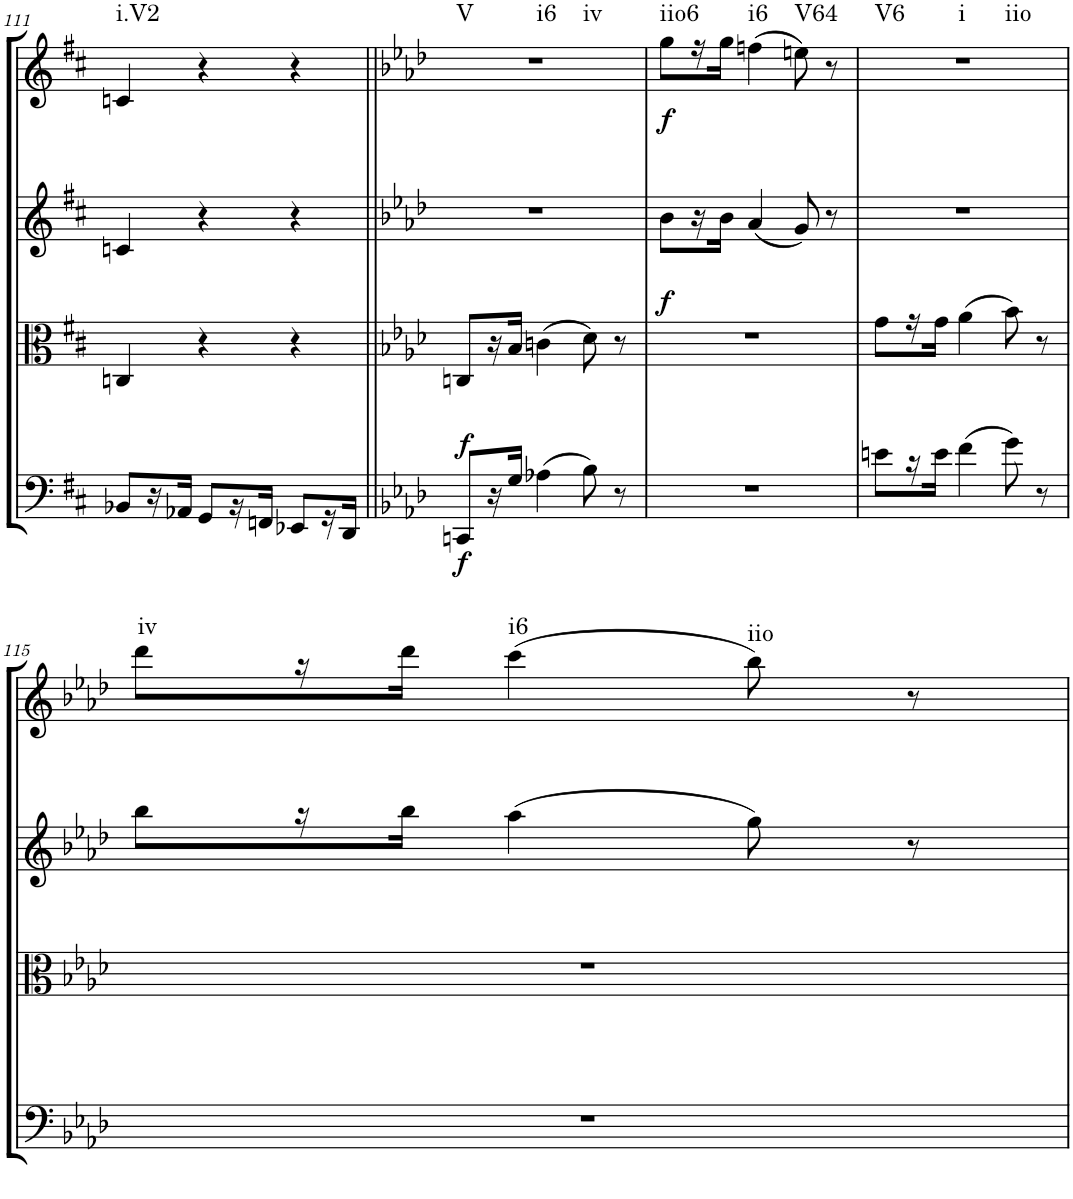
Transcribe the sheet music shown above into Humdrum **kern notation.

**kern	**dynam	**kern	**dynam	**kern	**kern	**dynam	**harte
*part4	*part4	*part3	*part3	*part2	*part1	*part1	*part1
*staff4	*staff4	*staff3	*staff3	*staff2	*staff1	*staff1	*
*I"Cello	*	*I"Viola	*	*I"2nd Violin	*I"1st Violin	*	*
*	*	*I'Vla	*	*I'Vln	*I'Vln	*	*
!!LO:PB:g=z
*clefF4	*	*clefC3	*	*clefG2	*clefG2	*	*
*k[f#c#]	*	*k[f#c#]	*	*k[f#c#]	*k[f#c#]	*	*
*M3/4	*	*M3/4	*	*M3/4	*M3/4	*	*
=111	=111	=111	=111	=111	=111	=111	=111
!	!	!	!	!	!	!	!LO:H:kt=i.V2
8BB-X/L	.	4Cn/	.	4cn/	4cn/	.	N
16r	.	.	.	.	.	.	.
16AA-X/JJ	.	.	.	.	.	.	.
8GG/L	.	4r	.	4r	4r	.	.
16r	.	.	.	.	.	.	.
16FFn/JJ	.	.	.	.	.	.	.
8EE-X/L	.	4r	.	4r	4r	.	.
16r	.	.	.	.	.	.	.
16DD/JJ	.	.	.	.	.	.	.
=112||	=112||	=112||	=112||	=112||	=112||	=112||	=112||
*k[b-e-a-d-]	*	*k[b-e-a-d-]	*	*k[b-e-a-d-]	*k[b-e-a-d-]	*	*
!	!LO:DY:b	!	!	!	!	!	!
!	!LO:DY:n=1:a	!	!	!	!	!	!LO:H:n=1:kt=V
!	!	!	!	!	!	!	!LO:H:n=2:kt=i6
!	!	!	!	!	!	!	!LO:H:n=3:kt=iv
8CCn/L	f f	8Cn/L	.	2.r	2.r	.	N N N
16r	.	16r	.	.	.	.	.
16G/JJ	.	16B-/JJ	.	.	.	.	.
(4A-X\	.	(4cn\	.	.	.	.	.
8B-\)	.	8d-\)	.	.	.	.	.
8r	.	8r	.	.	.	.	.
=113	=113	=113	=113	=113	=113	=113	=113
!	!	!	!LO:DY:a	!	!	!LO:DY:b	!LO:H:kt=iio6
2.r	.	2.r	f	8b-\L	8gg\L	f	N
.	.	.	.	16r	16r	.	.
.	.	.	.	16b-\JJ	16gg\JJ	.	.
!	!	!	!	!	!	!	!LO:H:kt=i6
.	.	.	.	(4a-/	(4ffn\	.	N
!	!	!	!	!	!	!	!LO:H:kt=V64
.	.	.	.	8g/)	8een\)	.	N
.	.	.	.	8r	8r	.	.
=114	=114	=114	=114	=114	=114	=114	=114
!	!	!	!	!	!	!	!LO:H:n=1:kt=V6
!	!	!	!	!	!	!	!LO:H:n=2:kt=i
!	!	!	!	!	!	!	!LO:H:n=3:kt=iio
8en\L	.	8g\L	.	2.r	2.r	.	N N N
16r	.	16r	.	.	.	.	.
16e\JJ	.	16g\JJ	.	.	.	.	.
(4f\	.	(4a-\	.	.	.	.	.
8g\)	.	8b-\)	.	.	.	.	.
8r	.	8r	.	.	.	.	.
!!LO:LB:g=z
=115	=115	=115	=115	=115	=115	=115	=115
!	!	!	!	!	!	!	!LO:H:kt=iv
2.r	.	2.r	.	8bb-\L	8ddd-\L	.	N
.	.	.	.	16r	16r	.	.
.	.	.	.	16bb-\JJ	16ddd-\JJ	.	.
!	!	!	!	!	!	!	!LO:H:kt=i6
.	.	.	.	(4aa-\	(4ccc\	.	N
!	!	!	!	!	!	!	!LO:H:kt=iio
.	.	.	.	8gg\)	8bb-\)	.	N
.	.	.	.	8r	8r	.	.
=	=	=	=	=	=	=	=
*-	*-	*-	*-	*-	*-	*-	*-
